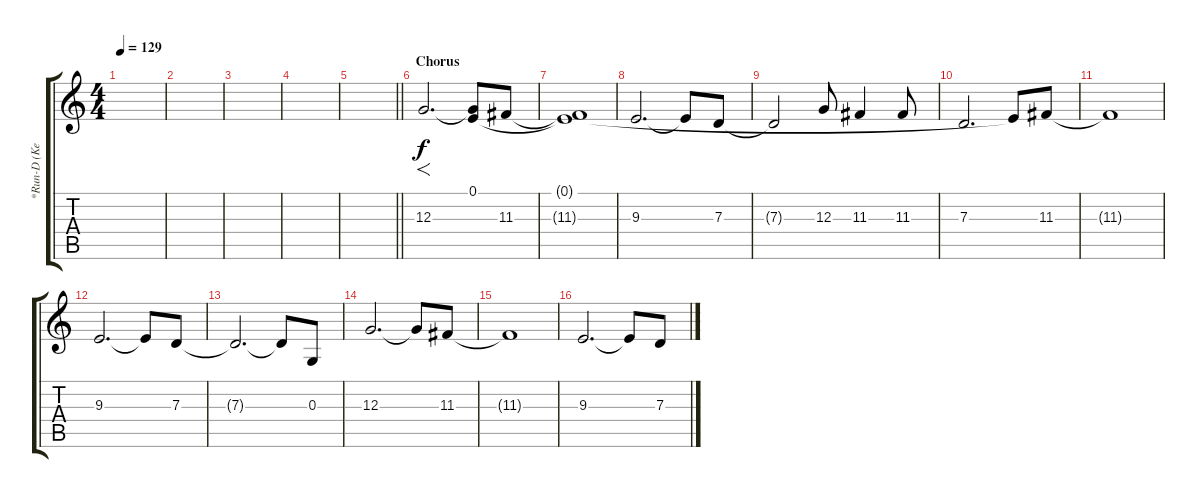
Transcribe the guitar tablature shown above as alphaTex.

\track ("*Run-D (Keyboard 2)" "*Run-D (Ke") {instrument lead2sawtooth}
\staff {score tabs}
\tuning (E4 B3 G3 D3 A2 E2) {hide}
\ts (4 4)
\tempo 129
\clef g2
\ks c
|
|
|
|
\barLineRight lightlight
|
\section ("" "Chorus")
12.3.2{f d volume 8} (0.1 12.3{t}).8 11.3.8 |
(0.1{t} 11.3{t}).1 |
9.3.2{d} 9.3{t}.8 7.3.8 |
7.3{t}.2 12.3.8 11.3.4 11.3.8 |
7.3.2{d} 0.1{t}.8 11.3.8 |
11.3{t}.1 |
9.3.2{d} 9.3{t}.8 7.3.8 |
7.3{t}.2{d} 7.3{t}.8 0.3.8 |
12.3.2{d} 12.3{t}.8 11.3.8 |
11.3{t}.1 |
9.3.2{d} 9.3{t}.8 7.3.8
